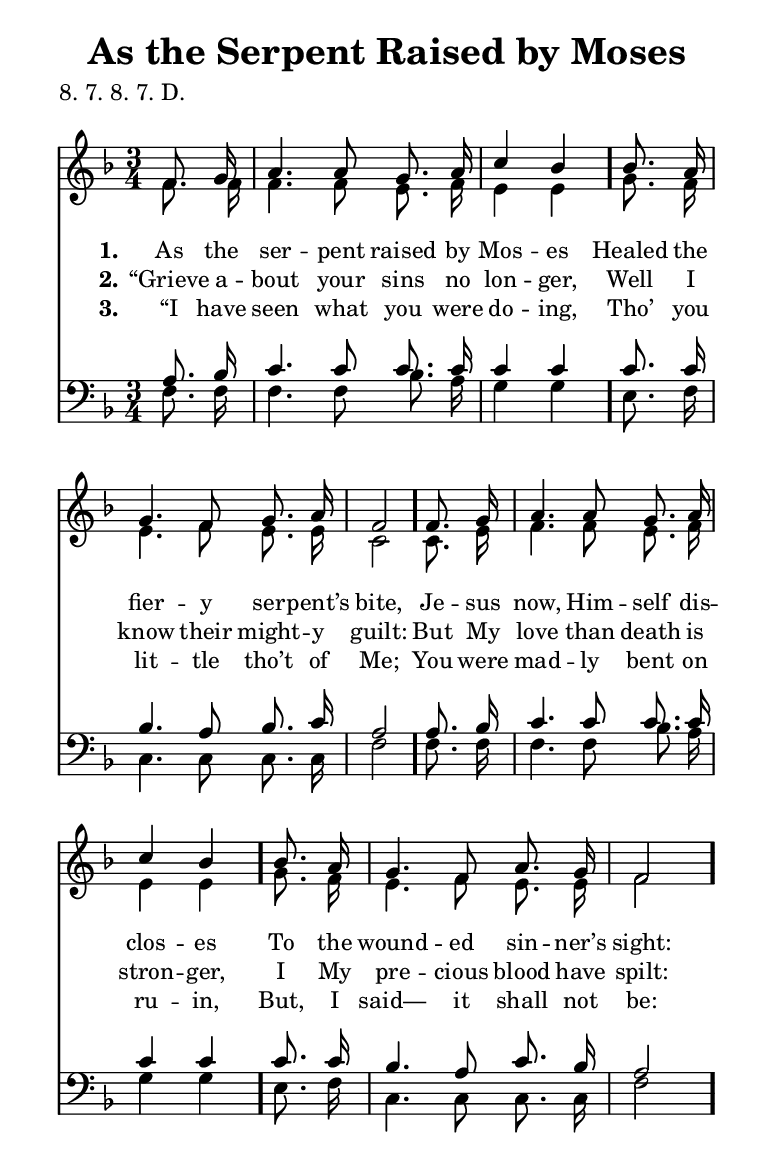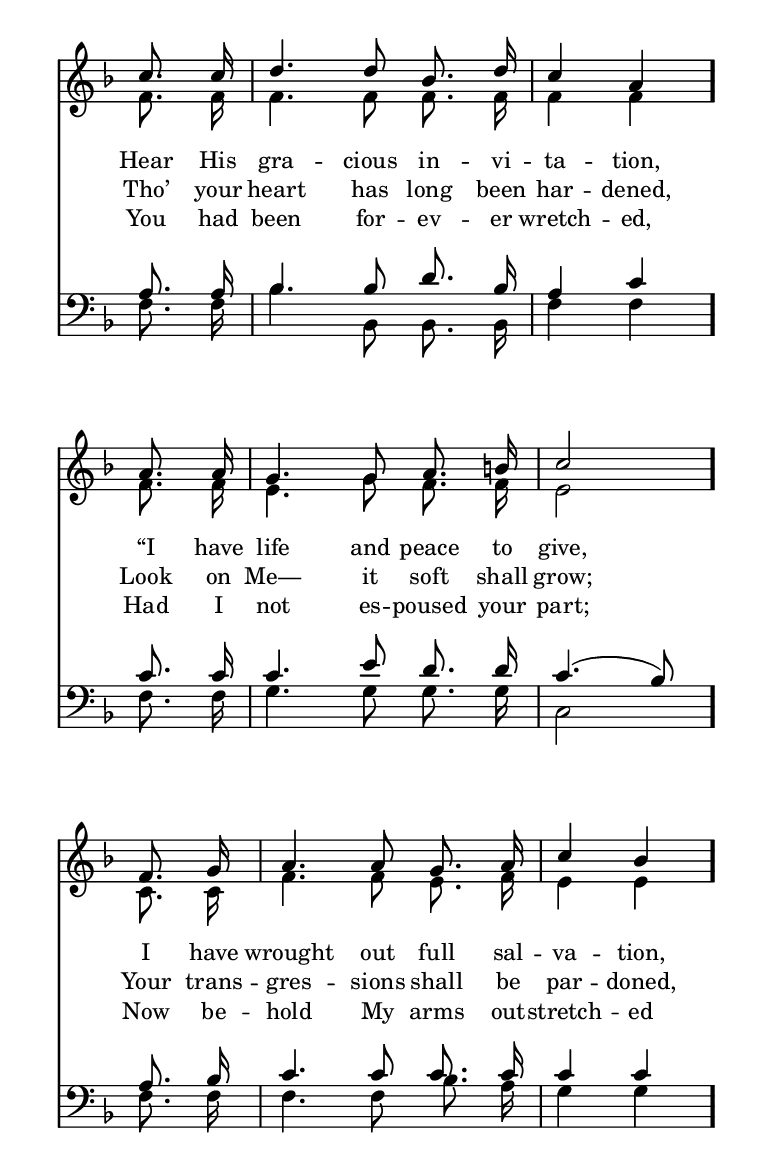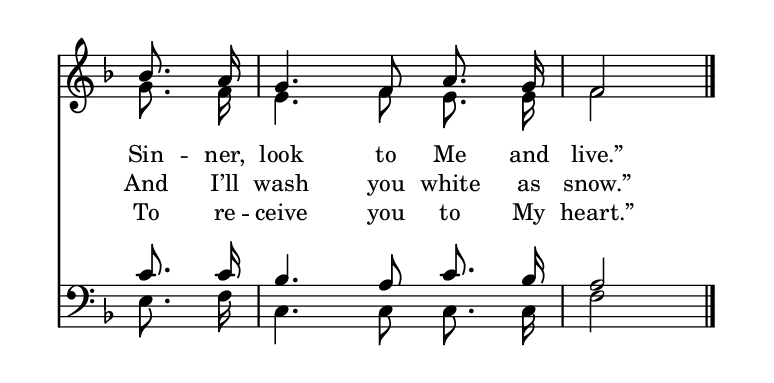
\include "common/global.ily"
\paper {
  \include "common/paper.ily"
}

\header{
  hymnnumber = "2"
  title = "As the Serpent Raised by Moses"
  tunename = "Take The World But Give Me Jesus"
  meter = "8. 7. 8. 7. D."
  %poet = ""
  %composer = ""
  %copyright = ""
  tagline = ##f
}

pattern = { f8. g16 | a4. a8 g8. a16 | c4 bes bes8. a16 | g4. f8 g8. a16 | f2 }

notesSoprano = {
\relative a' {

  f g | a a g a | c bes bes a | g f g a | f
  f g | a a g a | c bes bes a | g f a g | f
  c' c | d d bes d | c a a a | g g a b | c
  f, g | a a g a | c bes bes a | g f a g | f

}
}

notesAlto = {
\relative e' {

  f f | f f e f | e e g f | e f e e | c
  c e | f f e f | e e g f | e f e e | f
  f f | f f f f | f f f f | e g f f | e
  c c | f f e f | e e g f | e f e e | f

}
}

notesTenor = {
\relative a {

  a bes | c c c c | c c c c | bes a bes c | a
  a bes | c c c c | c c c c | bes a c bes | a
  a a | bes bes d bes | a c c c | c e d d | s \insert { c4.( bes8) } % slur
  a bes | c c c c | c c c c | bes a c bes | a

}
}

notesBass = {
\relative a {

  f f | f f bes a | g g e f | c c c c | f
  f f | f f bes a | g g e f | c c c c | f
  f f | bes bes, bes bes | f' f f f | g g g g | c,
  f f | f f bes a | g g e f | c c c c | f

}
}

global = {
  \include "common/overrides.ily"
  \autoBeamOff
  \override Staff.TimeSignature.style = #'() \time 3/4
  \once \override Score.MetronomeMark.transparent = ##t
  \tempo 4 = 70
  \key f \major
  \partial 4
}

wordsA = \lyricmode {
\set stanza = "1."

  As the ser -- pent raised by Mos -- es \bar "."
  Healed the fier -- y ser -- pent’s bite, \bar "."
  Je -- sus now, Him -- self dis -- clos -- es \bar "."
  To the wound -- ed sin -- ner’s sight: \bar "."
  Hear His gra -- cious in -- vi -- ta -- tion, \bar "."
  “I have life and peace to give, \bar "."
  I have wrought out full sal -- va -- tion, \bar "."
  Sin -- ner, look to Me and live.” \bar "."
}

wordsB = \lyricmode {
\set stanza = "2."

  “Grieve a -- bout your sins no lon -- ger,
  Well I know their might -- y guilt:
  But My love than death is stron -- ger,
  I My pre -- cious blood have spilt:
  Tho’ your heart has long been har -- dened,
  Look on Me— it soft shall grow;
  Your trans -- gres -- sions shall be par -- doned,
  And I’ll wash you white as snow.”
}

wordsC = \lyricmode {
\set stanza = "3."

  “I have seen what you were do -- ing,
  Tho’ you lit -- tle tho’t of Me;
  You were mad -- ly bent on ru -- in,
  But, I said— it shall not be:
  You had been for -- ev -- er wretch -- ed,
  Had I not es -- poused your part;
  Now be -- hold My arms out -- stretch -- ed
  To re -- ceive you to My heart.”
}


\score {
  \new ChoirStaff <<
    \set ChoirStaff.systemStartDelimiter = #'SystemStartBar
    \new Staff <<
      \clef "treble"
      \new Voice = "Soprano"  { \voiceOne \global \changePitch \pattern \notesSoprano \bar "|." }
      \new Voice = "Alto" { \voiceTwo \global \changePitch \pattern \notesAlto }
      \new Lyrics \lyricsto "Soprano" { \wordsA }
      \new Lyrics \lyricsto "Soprano" { \wordsB }
      \new Lyrics \lyricsto "Soprano" { \wordsC }
    >>
    \new Staff <<
      \clef "bass"
      \new Voice = "Tenor" { \voiceOne \global \changePitch \pattern \notesTenor }
      \new Voice = "Bass"  { \voiceTwo \global \changePitch \pattern \notesBass }
    >>
  >>
  \layout {
    \include "common/layout.ily"
  }
  \midi{
    \include "common/midi.ily"
  }
}

\version "2.18.0"  % necessary for upgrading to future LilyPond versions.

